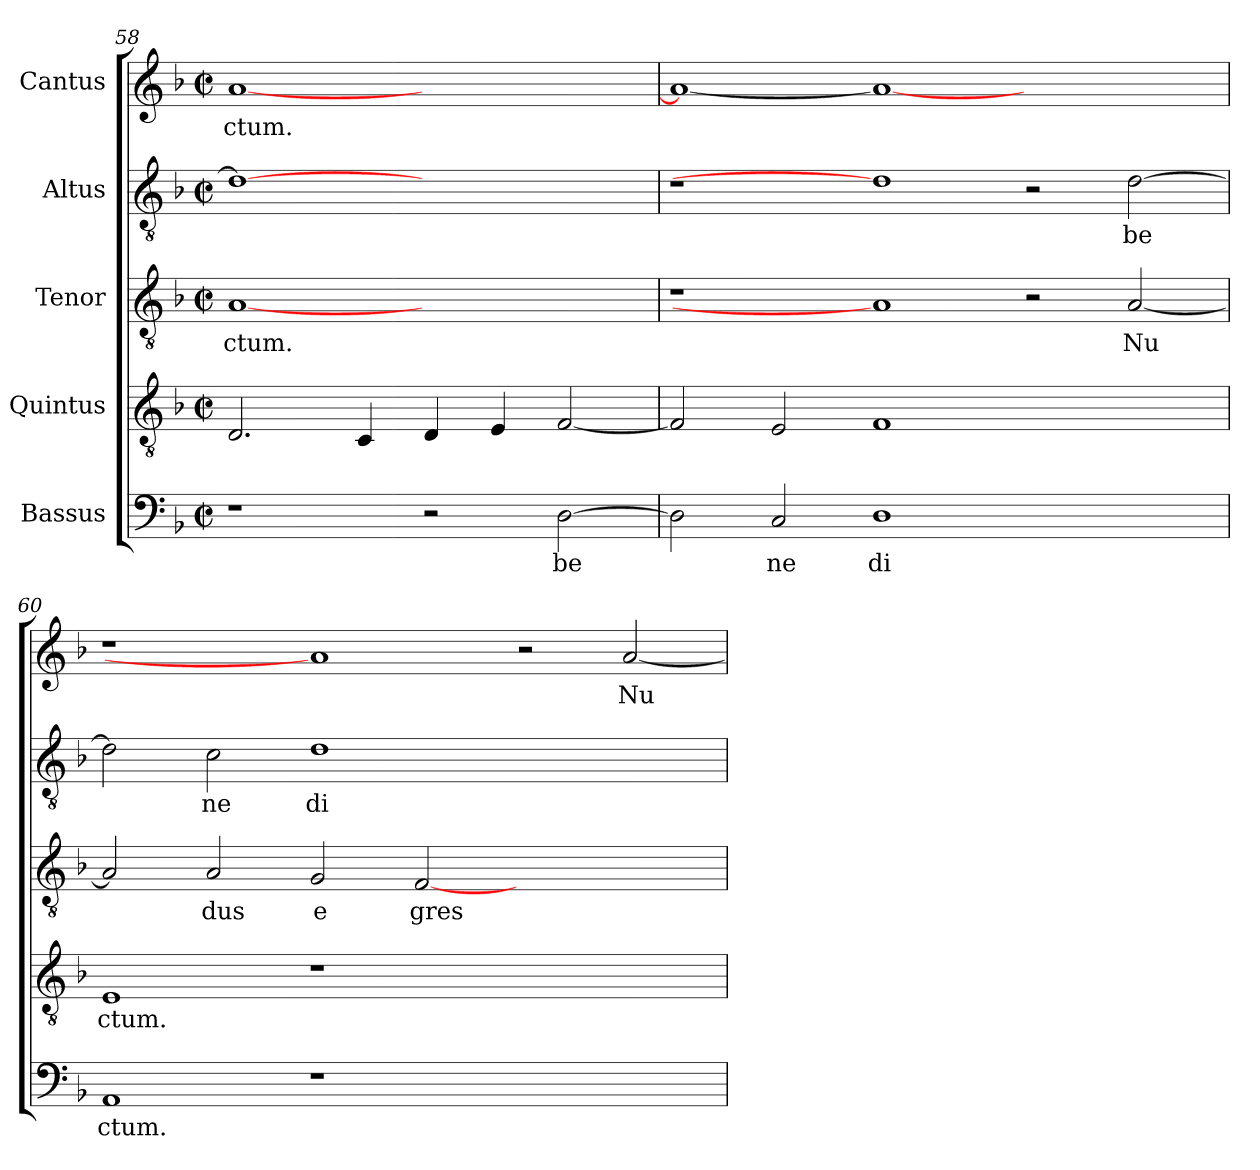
**kern	**text	**kern	**text	**kern	**text	**kern	**text	**kern	**text
*part5	*part5	*part4	*part4	*part3	*part3	*part2	*part2	*part1	*part1
*staff5	*staff5	*staff4	*staff4	*staff3	*staff3	*staff2	*staff2	*staff1	*staff1
*I"Bassus	*	*I"Quintus	*	*I"Tenor	*	*I"Altus	*	*I"Cantus	*
*clefF4	*	*clefGv2	*	*clefGv2	*	*clefGv2	*	*clefG2	*
*k[b-]	*	*k[b-]	*	*k[b-]	*	*k[b-]	*	*k[b-]	*
*F:	*	*F:	*	*F:	*	*F:	*	*F:	*
*M2/2	*	*M2/2	*	*M2/2	*	*M2/2	*	*M2/2	*
*met(c|)	*	*met(c|)	*	*met(c|)	*	*met(c|)	*	*met(c|)	*
=58	=58	=58	=58	=58	=58	=58	=58	=58	=58
!	!	!	!LO:LY:b:cj	!	!LO:LY:b:cj	!	!LO:LY:b:cj	!	!LO:LY:b:cj
1r	.	2.D/	.	[1A	ctum.	1d_	.	[>1a	ctum.
!	!	!	!LO:LY:b:cj	!	!	!	!	!	!
.	.	4C/	.	.	.	.	.	.	.
!	!	!	!LO:LY:b:cj	!	!	!	!	!	!
2r	.	4D/	.	1ryy	.	1ryy	.	1ryy	.
!	!	!	!LO:LY:b:cj	!	!	!	!	!	!
.	.	4E/	.	.	.	.	.	.	.
!	!LO:LY:b:cj	!	!LO:LY:b:cj	!	!	!	!	!	!
[>2D\	be	[>2F/	.	.	.	.	.	.	.
!!LO:PB:g=z
=59	=59	=59	=59	=59	=59	=59	=59	=59	=59
!	!LO:LY:b:cj	!	!LO:LY:b:cj	!	!	!	!	!	!LO:LY:b:cj
2D\]	.	2F/]	.	1r	.	1r	.	1a_	.
!	!LO:LY:b:cj	!	!LO:LY:b:cj	!	!	!	!	!	!
2C/	ne	2E/	.	.	.	.	.	.	.
!	!LO:LY:b:cj	!	!LO:LY:b:cj	!	!	!	!	!	!
1D	di	1F	.	1A]	.	1d]	.	1a_	.
1ryy	.	1ryy	.	2r	.	2r	.	1ryy	.
!	!	!	!	!	!LO:LY:b:cj	!	!LO:LY:b:cj	!	!
.	.	.	.	[<2A/	Nu	[>2d\	be	.	.
=60	=60	=60	=60	=60	=60	=60	=60	=60	=60
!	!LO:LY:b:cj	!	!LO:LY:b:cj	!	!LO:LY:b:cj	!	!LO:LY:b:cj	!	!
1AA	ctum.	1E	ctum.	2A/]	.	2d\]	.	1r	.
!	!	!	!	!	!LO:LY:b:cj	!	!LO:LY:b:cj	!	!
.	.	.	.	2A/	dus	2c\	ne	.	.
!	!	!	!	!	!LO:LY:b:cj	!	!LO:LY:b:cj	!	!
1r	.	1r	.	2G/	e	1d	di	1a]	.
!	!	!	!	!	!LO:LY:b:cj	!	!	!	!
.	.	.	.	[<2F/	gres	.	.	.	.
1ryy	.	1ryy	.	1ryy	.	1ryy	.	2r	.
!	!	!	!	!	!	!	!	!	!LO:LY:b:cj
.	.	.	.	.	.	.	.	[<2a/	Nu
=	=	=	=	=	=	=	=	=	=
*-	*-	*-	*-	*-	*-	*-	*-	*-	*-
